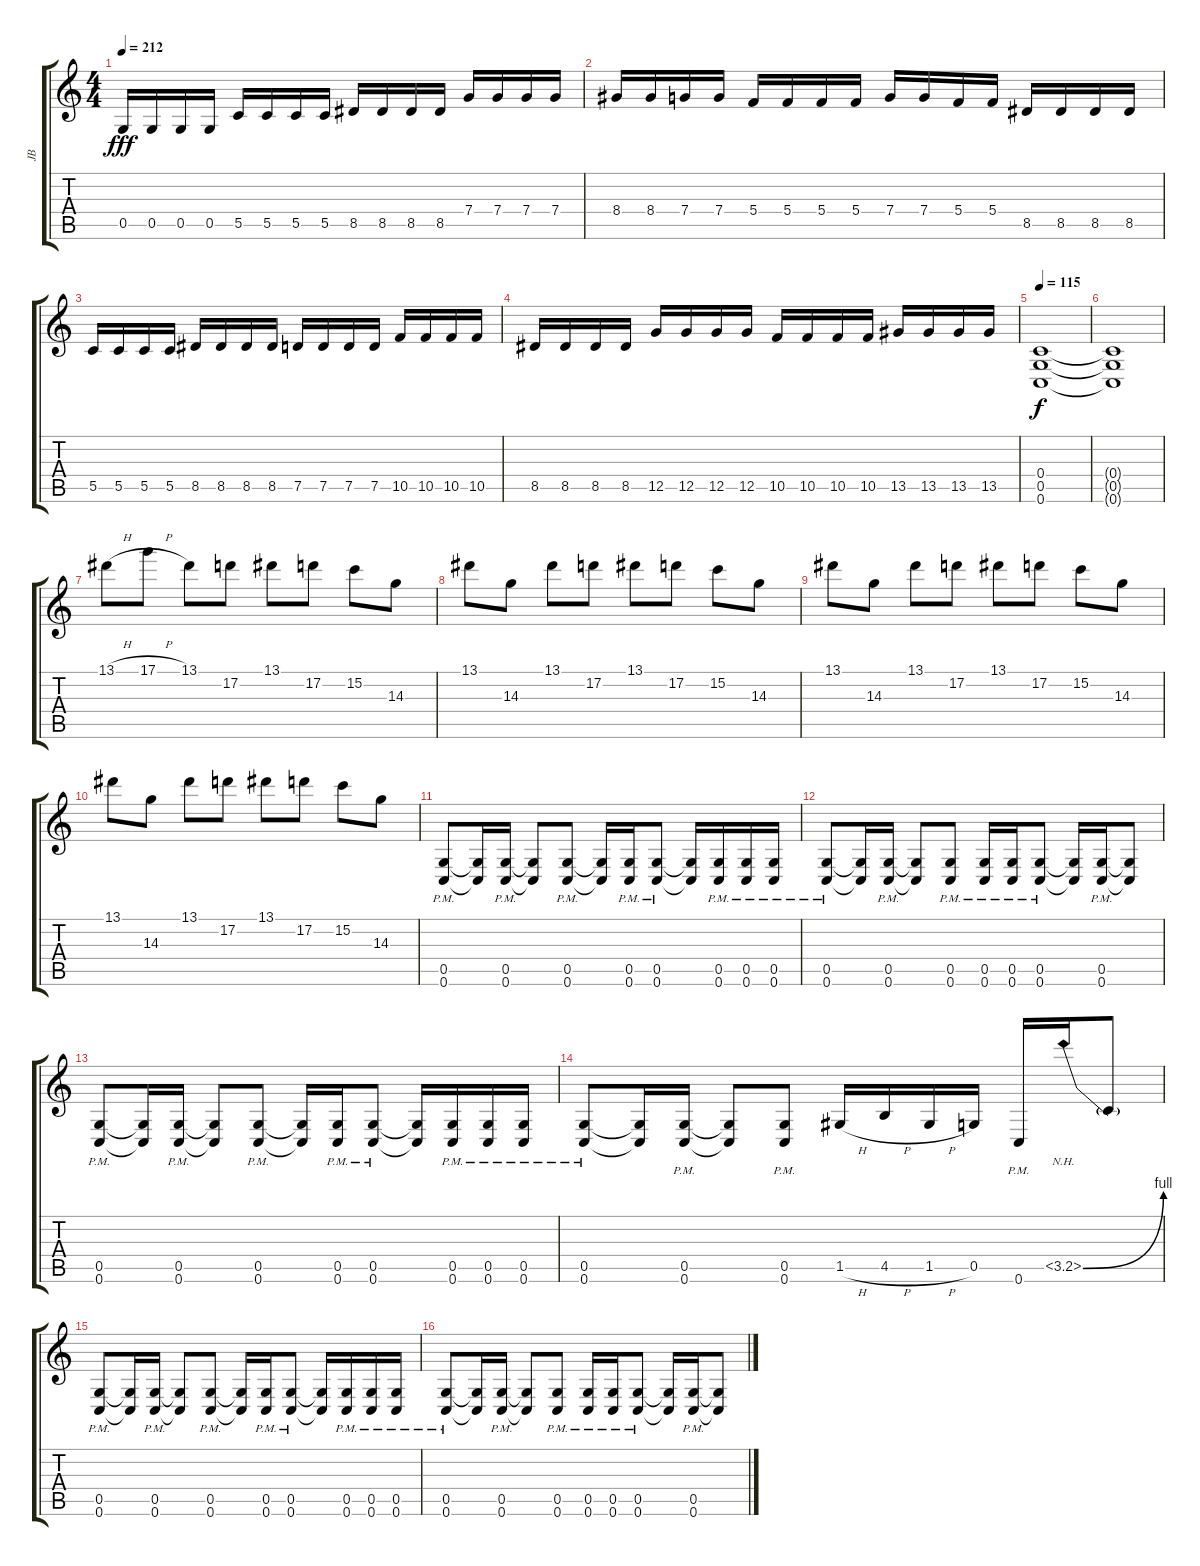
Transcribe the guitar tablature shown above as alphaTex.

\track ("JB" "JB") {instrument distortionguitar}
\staff {score tabs}
\tuning (D4 A3 F3 C3 G2 C2) {hide}
\ts (4 4)
\tempo 212
\clef g2
\ks c
0.5.16{dy fff} 0.5.16 0.5.16 0.5.16 5.5.16 5.5.16 5.5.16 5.5.16 8.5.16 8.5.16 8.5.16 8.5.16 7.4.16 7.4.16 7.4.16 7.4.16 |
8.4.16 8.4.16 7.4.16 7.4.16 5.4.16 5.4.16 5.4.16 5.4.16 7.4.16 7.4.16 5.4.16 5.4.16 8.5.16 8.5.16 8.5.16 8.5.16 |
5.5.16 5.5.16 5.5.16 5.5.16 8.5.16 8.5.16 8.5.16 8.5.16 7.5.16 7.5.16 7.5.16 7.5.16 10.5.16 10.5.16 10.5.16 10.5.16 |
8.5.16 8.5.16 8.5.16 8.5.16 12.5.16 12.5.16 12.5.16 12.5.16 10.5.16 10.5.16 10.5.16 10.5.16 13.5.16 13.5.16 13.5.16 13.5.16 |
\tempo 115
(0.4 0.5 0.6).1{dy f} |
(0.4{t} 0.5{t} 0.6{t}).1 |
13.1{h}.8 17.1{h}.8 13.1.8 17.2.8 13.1.8 17.2.8 15.2.8 14.3.8 |
13.1.8 14.3.8 13.1.8 17.2.8 13.1.8 17.2.8 15.2.8 14.3.8 |
13.1.8 14.3.8 13.1.8 17.2.8 13.1.8 17.2.8 15.2.8 14.3.8 |
13.1.8 14.3.8 13.1.8 17.2.8 13.1.8 17.2.8 15.2.8 14.3.8 |
(0.5{pm} 0.6{pm}).8 (0.5{t} 0.6{t}).16 (0.5{pm} 0.6{pm}).16 (0.5{t} 0.6{t}).8 (0.5{pm} 0.6{pm}).8 (0.5{t} 0.6{t}).16 (0.5{pm} 0.6{pm}).16 (0.5{pm} 0.6{pm}).8 (0.5{t} 0.6{t}).16 (0.5{pm} 0.6{pm}).16 (0.5{pm} 0.6{pm}).16 (0.5{pm} 0.6{pm}).16 |
(0.5{pm} 0.6{pm}).8 (0.5{t} 0.6{t}).16 (0.5{pm} 0.6{pm}).16 (0.5{t} 0.6{t}).8 (0.5{pm} 0.6{pm}).8 (0.5{pm} 0.6{pm}).16 (0.5{pm} 0.6{pm}).16 (0.5{pm} 0.6{pm}).8 (0.5{t} 0.6{t}).16 (0.5{pm} 0.6{pm}).16 (0.5{t} 0.6{t}).8 |
(0.5{pm} 0.6{pm}).8 (0.5{t} 0.6{t}).16 (0.5{pm} 0.6{pm}).16 (0.5{t} 0.6{t}).8 (0.5{pm} 0.6{pm}).8 (0.5{t} 0.6{t}).16 (0.5{pm} 0.6{pm}).16 (0.5{pm} 0.6{pm}).8 (0.5{t} 0.6{t}).16 (0.5{pm} 0.6{pm}).16 (0.5{pm} 0.6{pm}).16 (0.5{pm} 0.6{pm}).16 |
(0.5{pm} 0.6{pm}).8 (0.5{t} 0.6{t}).16 (0.5{pm} 0.6{pm}).16 (0.5{t} 0.6{t}).8 (0.5{pm} 0.6{pm}).8 1.5{h}.16 4.5{h}.16 1.5{h}.16 0.5.16 0.6{pm}.16 3.5{be (bend 0 0 60 4) nh}.16 3.5{t}.8 |
(0.5{pm} 0.6{pm}).8 (0.5{t} 0.6{t}).16 (0.5{pm} 0.6{pm}).16 (0.5{t} 0.6{t}).8 (0.5{pm} 0.6{pm}).8 (0.5{t} 0.6{t}).16 (0.5{pm} 0.6{pm}).16 (0.5{pm} 0.6{pm}).8 (0.5{t} 0.6{t}).16 (0.5{pm} 0.6{pm}).16 (0.5{pm} 0.6{pm}).16 (0.5{pm} 0.6{pm}).16 |
(0.5{pm} 0.6{pm}).8 (0.5{t} 0.6{t}).16 (0.5{pm} 0.6{pm}).16 (0.5{t} 0.6{t}).8 (0.5{pm} 0.6{pm}).8 (0.5{pm} 0.6{pm}).16 (0.5{pm} 0.6{pm}).16 (0.5{pm} 0.6{pm}).8 (0.5{t} 0.6{t}).16 (0.5{pm} 0.6{pm}).16 (0.5{t} 0.6{t}).8
